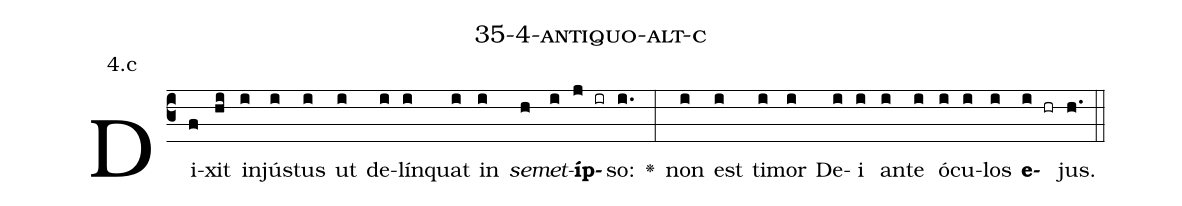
name: 35-4-antiquo-alt-c;
annotation: 4.c;
%%
(c3)Di(f)xit(hi) in(i)jús(i)tus(i) ut(i) de(i)lín(i)quat(i) in(i) <i>se</i>(h)<i>met</i>(i)<b>íp</b>(j ir)so:(i.) <v>\greheightstar</v>(:) non(i) est(i) ti(i)mor(i) De(i)i(i) an(i)te(i) ó(i)cu(i)los(i) <b>e</b>(i hr)jus.(h.) (::)


%E(i) u(i) o(i) u(i) a(i) e.(h.) (::)
